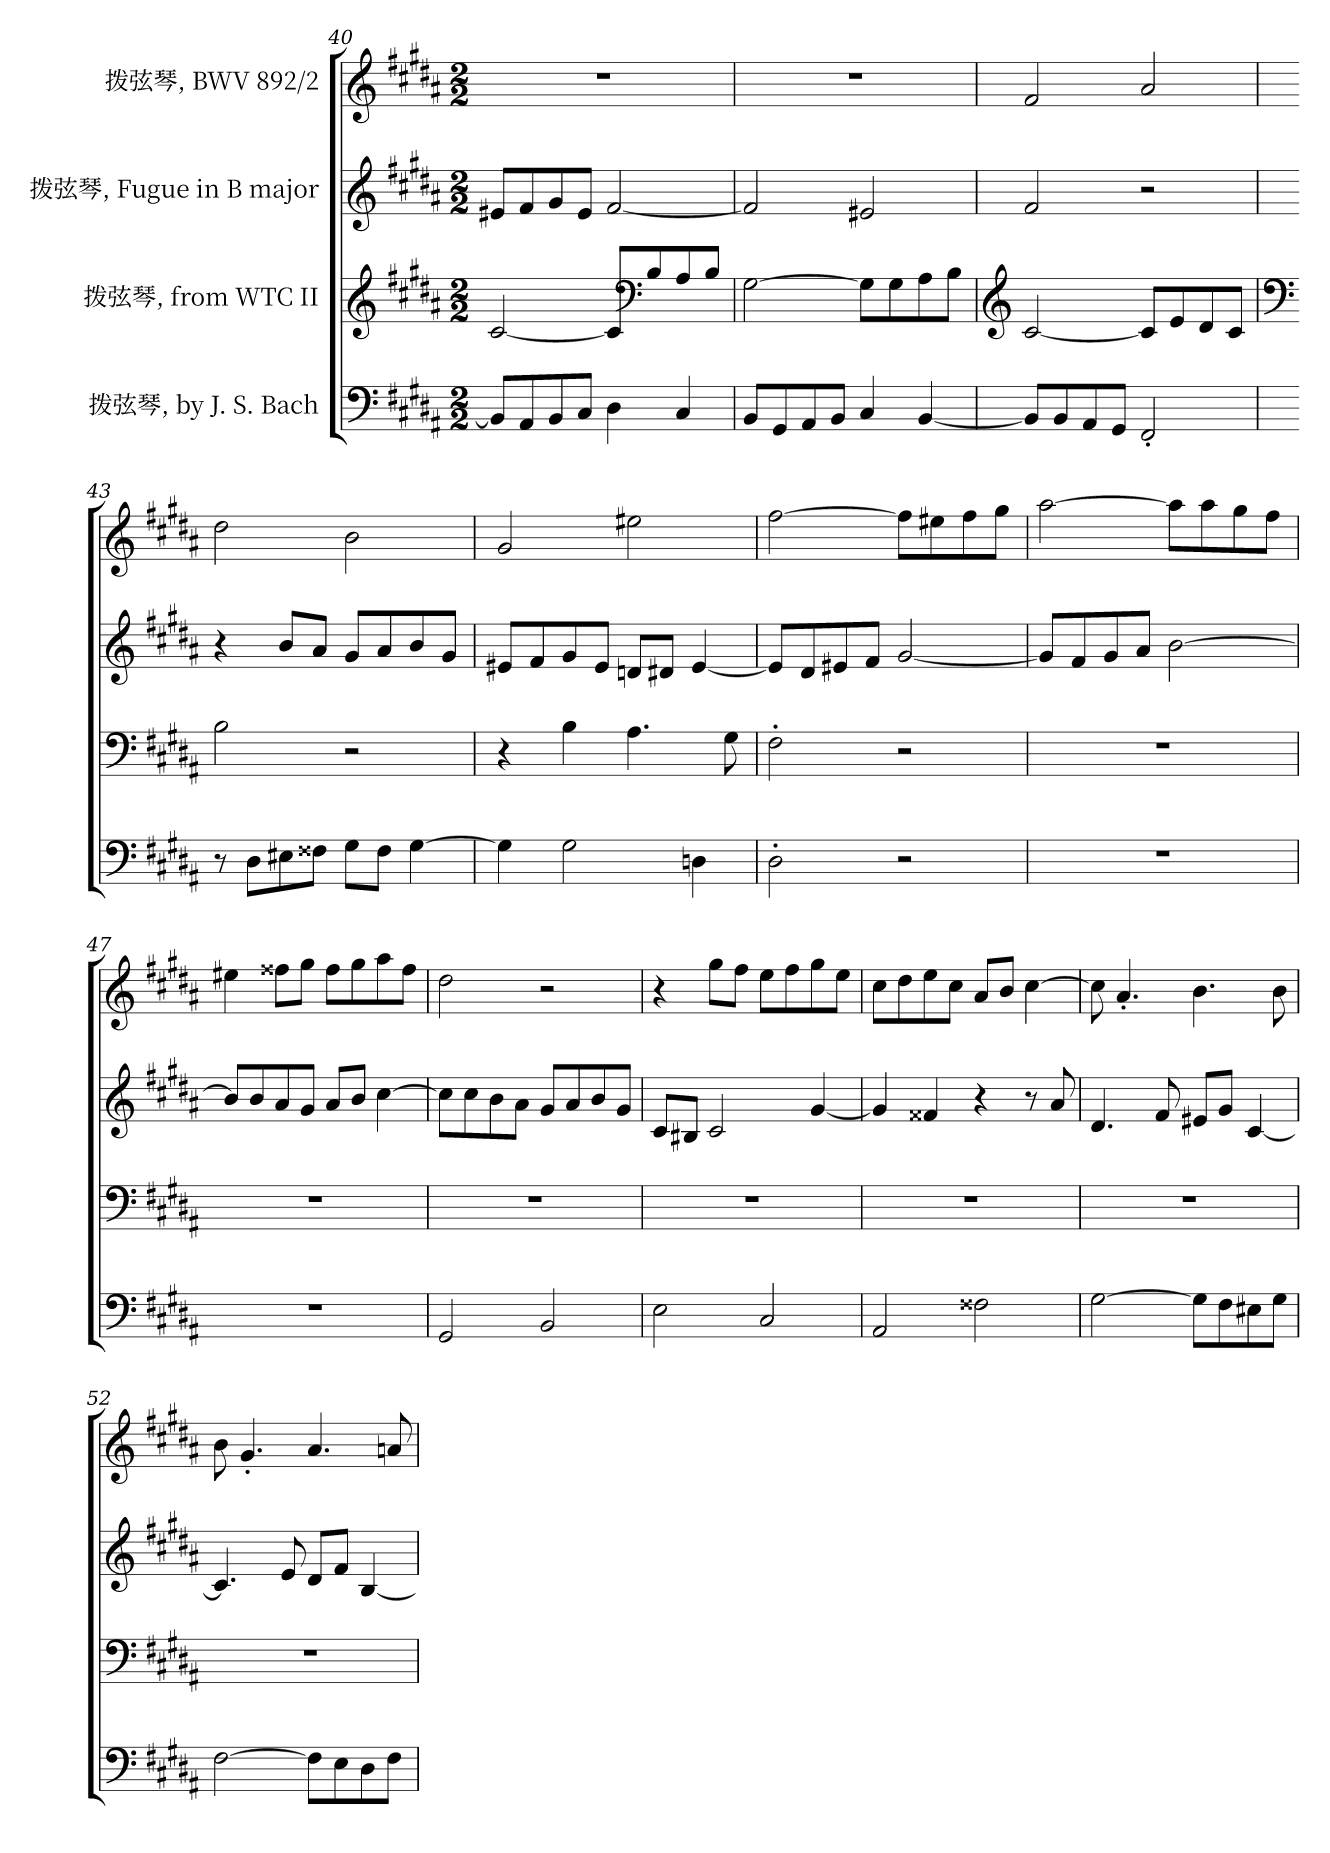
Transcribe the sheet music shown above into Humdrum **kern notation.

**kern	**kern	**kern	**kern
*part4	*part3	*part2	*part1
*staff4	*staff3	*staff2	*staff1
*I"拨弦琴, by J. S. Bach	*I"拨弦琴, from WTC II	*I"拨弦琴, Fugue in B major	*I"拨弦琴, BWV 892/2
*clefF4	*clefG2	*clefG2	*clefG2
*k[f#c#g#d#a#]	*k[f#c#g#d#a#]	*k[f#c#g#d#a#]	*k[f#c#g#d#a#]
*M2/2	*M2/2	*M2/2	*M2/2
=40	=40	=40	=40
8BB/L]	[2c#/	8e#X/L	1r
8AA#/	.	8f#/	.
8BB/	.	8g#/	.
8C#/J	.	8e#/J	.
4D#\	8c#/L]	[2f#/	.
*	*clefF4	*	*
.	8B/	.	.
4C#/	8A#/	.	.
.	8B/J	.	.
!!LO:PB:g=z
=41	=41	=41	=41
8BB/L	[2G#\	2f#/]	1r
8GG#/	.	.	.
8AA#/	.	.	.
8BB/J	.	.	.
4C#/	8G#\L]	2e#X/	.
.	8G#\	.	.
[4BB/	8A#\	.	.
.	8B\J	.	.
=42	=42	=42	=42
*	*clefG2	*	*
8BB/L]	[2c#/	2f#/	2f#/
8BB/	.	.	.
8AA#/	.	.	.
8GG#/J	.	.	.
2FF#'/	8c#/L]	2r	2a#/
.	8e/	.	.
.	8d#/	.	.
.	8c#/J	.	.
=43	=43	=43	=43
*	*clefF4	*	*
8r	2B\	4r	2dd#\
8D#\L	.	.	.
8E#X\	.	8b/L	.
8F##X\J	.	8a#/J	.
8G#\L	2r	8g#/L	2b\
8F##\J	.	8a#/	.
[4G#\	.	8b/	.
.	.	8g#/J	.
=44	=44	=44	=44
4G#\]	4r	8e#X/L	2g#/
.	.	8f#/	.
2G#\	4B\	8g#/	.
.	.	8e#/J	.
.	4.A#\	8dn/L	2ee#X\
.	.	8d#X/J	.
4Dn\	.	[4e#/	.
.	8G#\	.	.
!!LO:LB:g=z
=45	=45	=45	=45
2D#'\	2F#'\	8e#/L]	[2ff#\
.	.	8d#/	.
.	.	8e#X/	.
.	.	8f#/J	.
2r	2r	[2g#/	8ff#\L]
.	.	.	8ee#X\
.	.	.	8ff#\
.	.	.	8gg#\J
=46	=46	=46	=46
1r	1r	8g#/L]	[2aa#\
.	.	8f#/	.
.	.	8g#/	.
.	.	8a#/J	.
.	.	[2b\	8aa#\L]
.	.	.	8aa#\
.	.	.	8gg#\
.	.	.	8ff#\J
=47	=47	=47	=47
1r	1r	8b/L]	4ee#X\
.	.	8b/	.
.	.	8a#/	8ff##X\L
.	.	8g#/J	8gg#\J
.	.	8a#/L	8ff##\L
.	.	8b/J	8gg#\
.	.	[4cc#\	8aa#\
.	.	.	8ff##\J
=48	=48	=48	=48
2GG#/	1r	8cc#\L]	2dd#\
.	.	8cc#\	.
.	.	8b\	.
.	.	8a#\J	.
2BB/	.	8g#/L	2r
.	.	8a#/	.
.	.	8b/	.
.	.	8g#/J	.
!!LO:LB:g=z
=49	=49	=49	=49
2E\	1r	8c#/L	4r
.	.	8B#X/J	.
.	.	2c#/	8gg#\L
.	.	.	8ff#\J
2C#/	.	.	8ee\L
.	.	.	8ff#\
.	.	[4g#/	8gg#\
.	.	.	8ee\J
=50	=50	=50	=50
2AA#/	1r	4g#/]	8cc#\L
.	.	.	8dd#\
.	.	4f##X/	8ee\
.	.	.	8cc#\J
2F##X\	.	4r	8a#/L
.	.	.	8b/J
.	.	8r	[4cc#\
.	.	8a#/	.
=51	=51	=51	=51
[2G#\	1r	4.d#/	8cc#\]
.	.	.	4.a#'/
.	.	8f#/	.
8G#\L]	.	8e#X/L	4.b\
8F#\	.	8g#/J	.
8E#X\	.	[4c#/	.
8G#\J	.	.	8b\
=52	=52	=52	=52
[2F#\	1r	4.c#/]	8b\
.	.	.	4.g#'/
.	.	8e/	.
8F#\L]	.	8d#/L	4.a#/
8E\	.	8f#/J	.
8D#\	.	[4B/	.
8F#\J	.	.	8an/
=	=	=	=
*-	*-	*-	*-
